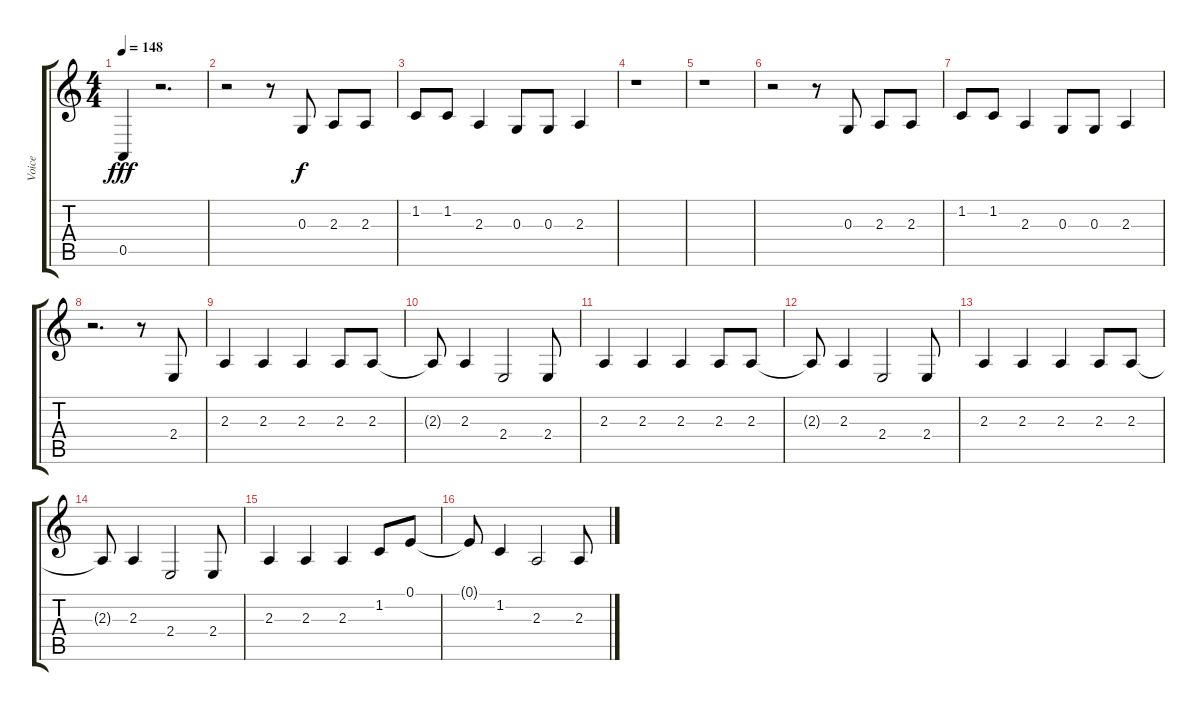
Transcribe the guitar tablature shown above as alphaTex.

\track ("Voice" "Voice") {instrument lead6voice}
\staff {score tabs}
\tuning (E4 B3 G3 D3 A2 E2) {hide}
\ts (4 4)
\tempo 148
\clef g2
\ks c
0.5.4{dy fff} r.2{d} |
r.2 r.8 0.3.8{dy f} 2.3.8 2.3.8 |
1.2.8 1.2.8 2.3.4 0.3.8 0.3.8 2.3.4 |
r.1 |
r.1 |
r.2 r.8 0.3.8 2.3.8 2.3.8 |
1.2.8 1.2.8 2.3.4 0.3.8 0.3.8 2.3.4 |
r.2{d} r.8 2.4.8 |
2.3.4 2.3.4 2.3.4 2.3.8 2.3.8 |
2.3{t}.8 2.3.4 2.4.2 2.4.8 |
2.3.4 2.3.4 2.3.4 2.3.8 2.3.8 |
2.3{t}.8 2.3.4 2.4.2 2.4.8 |
2.3.4 2.3.4 2.3.4 2.3.8 2.3.8 |
2.3{t}.8 2.3.4 2.4.2 2.4.8 |
2.3.4 2.3.4 2.3.4 1.2.8 0.1.8 |
0.1{t}.8 1.2.4 2.3.2 2.3.8
